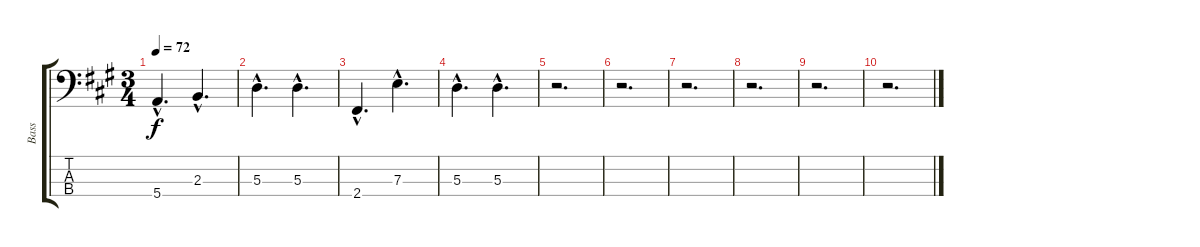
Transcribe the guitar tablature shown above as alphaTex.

\track ("Bass" "Bass") {instrument electricbassfinger}
\staff {score tabs}
\tuning (G2 D2 A1 E1) {hide}
\ts (3 4)
\tempo 72
\clef f4
\ks a
5.4{hac}.4{d dy f} 2.3{hac}.4{d} |
5.3{hac}.4{d} 5.3{hac}.4{d} |
2.4{hac}.4{d} 7.3{hac}.4{d} |
5.3{hac}.4{d} 5.3{hac}.4{d} |
r.2{d} |
r.2{d} |
r.2{d} |
r.2{d} |
r.2{d} |
r.2{d}
